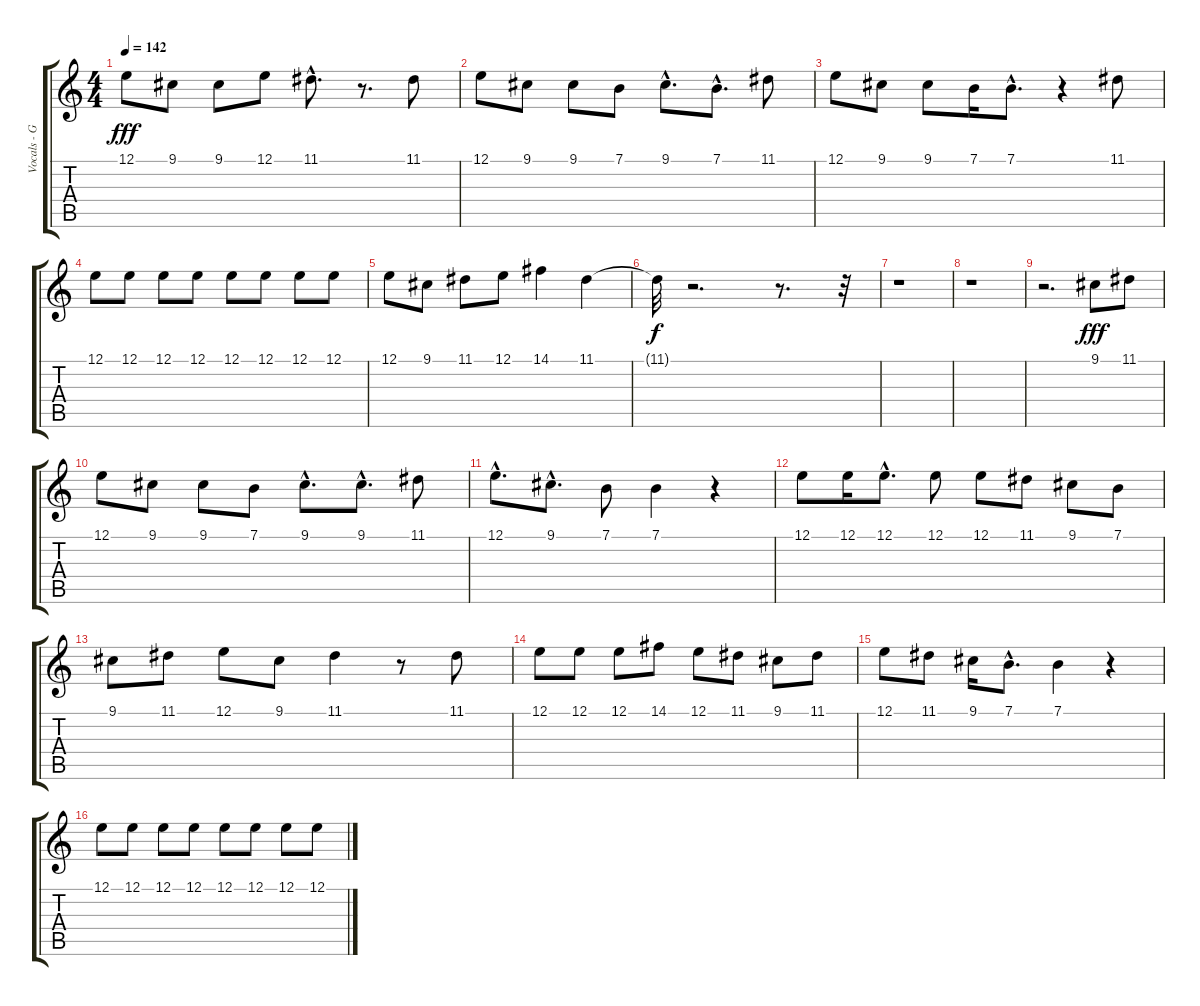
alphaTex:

\track ("Vocals - Greg Graffin" "Vocals - G") {instrument lead6voice}
\staff {score tabs}
\tuning (E4 B3 G3 D3 A2 E2) {hide}
\ts (4 4)
\tempo 142
\clef g2
\ks c
12.1.8{dy fff} 9.1.8 9.1.8 12.1.8 11.1{hac}.8{d} r.8{d} 11.1.8 |
12.1.8 9.1.8 9.1.8 7.1.8 9.1{hac}.8{d} 7.1{hac}.8{d} 11.1.8 |
12.1.8 9.1.8 9.1.8 7.1.16 7.1{hac}.8{d} r.4 11.1.8 |
12.1.8 12.1.8 12.1.8 12.1.8 12.1.8 12.1.8 12.1.8 12.1.8 |
12.1.8 9.1.8 11.1.8 12.1.8 14.1.4 11.1.4 |
11.1{t}.32{dy f} r.2{d} r.8{d} r.32 |
r.1 |
r.1 |
r.2{d} 9.1.8{dy fff} 11.1.8 |
12.1.8 9.1.8 9.1.8 7.1.8 9.1{hac}.8{d} 9.1{hac}.8{d} 11.1.8 |
12.1{hac}.8{d} 9.1{hac}.8{d} 7.1.8 7.1.4 r.4 |
12.1.8 12.1.16 12.1{hac}.8{d} 12.1.8 12.1.8 11.1.8 9.1.8 7.1.8 |
9.1.8 11.1.8 12.1.8 9.1.8 11.1.4 r.8 11.1.8 |
12.1.8 12.1.8 12.1.8 14.1.8 12.1.8 11.1.8 9.1.8 11.1.8 |
12.1.8 11.1.8 9.1.16 7.1{hac}.8{d} 7.1.4 r.4 |
12.1.8 12.1.8 12.1.8 12.1.8 12.1.8 12.1.8 12.1.8 12.1.8
